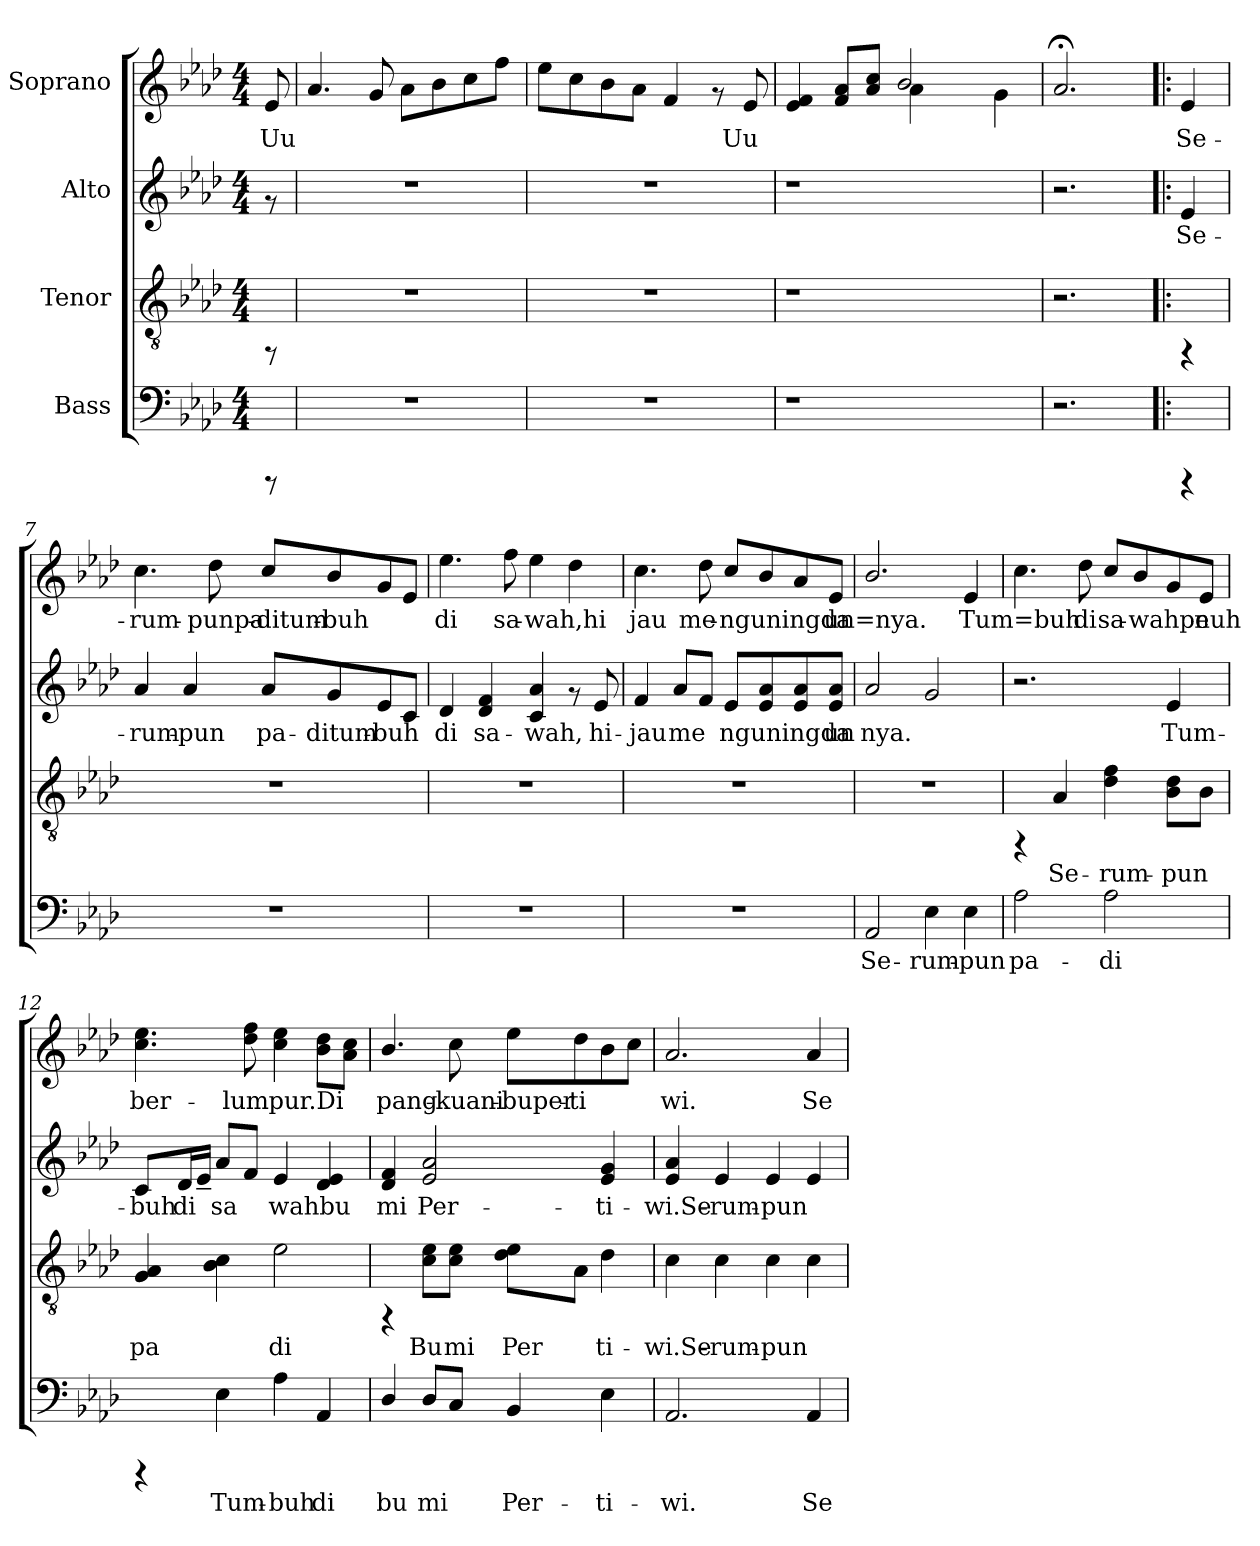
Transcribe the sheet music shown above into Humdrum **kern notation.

**kern	**text	**kern	**text	**kern	**text	**kern	**text
*part4	*part4	*part3	*part3	*part2	*part2	*part1	*part1
*staff4	*staff4	*staff3	*staff3	*staff2	*staff2	*staff1	*staff1
*I"Bass	*	*I"Tenor	*	*I"Alto	*	*I"Soprano	*
!!LO:PB:g=z
*stria5	*	*stria5	*	*stria5	*	*stria5	*
*clefF4	*	*clefGv2	*	*clefG2	*	*clefG2	*
*k[b-e-a-d-]	*	*k[b-e-a-d-]	*	*k[b-e-a-d-]	*	*k[b-e-a-d-]	*
*A-:	*	*A-:	*	*A-:	*	*A-:	*
*M4/4	*	*M4/4	*	*M4/4	*	*M4/4	*
=1	=1	=1	=1	=1	=1	=1	=1
!	!	!	!	!	!	!	!LO:LY:b
8rCCC	.	8rFF	.	8rf	.	8e-/	Uu
=2	=2	=2	=2	=2	=2	=2	=2
!	!	!	!	!	!	!	!LO:LY:b
1r	.	1r	.	1r	.	4.a-/	.
!	!	!	!	!	!	!	!LO:LY:b
.	.	.	.	.	.	8g/	.
!	!	!	!	!	!	!	!LO:LY:b
.	.	.	.	.	.	8a-\L	.
!	!	!	!	!	!	!	!LO:LY:b
.	.	.	.	.	.	8b-\	.
!	!	!	!	!	!	!	!LO:LY:b
.	.	.	.	.	.	8cc\	.
!	!	!	!	!	!	!	!LO:LY:b
.	.	.	.	.	.	8ff\J	.
=3	=3	=3	=3	=3	=3	=3	=3
!	!	!	!	!	!	!	!LO:LY:b
1r	.	1r	.	1r	.	8ee-\L	.
!	!	!	!	!	!	!	!LO:LY:b
.	.	.	.	.	.	8cc\	.
!	!	!	!	!	!	!	!LO:LY:b
.	.	.	.	.	.	8b-\	.
!	!	!	!	!	!	!	!LO:LY:b
.	.	.	.	.	.	8a-\J	.
!	!	!	!	!	!	!	!LO:LY:b
.	.	.	.	.	.	4f/	.
.	.	.	.	.	.	8rf	.
!	!	!	!	!	!	!	!LO:LY:b
.	.	.	.	.	.	8e-/	Uu
=4	=4	=4	=4	=4	=4	=4	=4
!	!	!	!	!	!	!	!LO:LY:b
*	*	*	*	*	*	*^	*
1r	.	1r	.	1r	.	4e-/ 4f/	2ryy	.
!	!	!	!	!	!	!	!	!LO:LY:b
.	.	.	.	.	.	8a-/ 8f/L	.	.
!	!	!	!	!	!	!	!	!LO:LY:b
.	.	.	.	.	.	8cc/ 8a-/J	.	.
!	!	!	!	!	!	!	!	!LO:LY:b
.	.	.	.	.	.	2b-/	4a-\	.
.	.	.	.	.	.	.	2ryy	.
!	!	!	!	!	!	!	!	!LO:LY:b
4ryy	.	4ryy	.	4ryy	.	4g\	.	.
*	*	*	*	*	*	*v	*v	*
=5	=5	=5	=5	=5	=5	=5	=5
!	!	!	!	!	!	!	!LO:LY:b
2.r	.	2.r	.	2.r	.	2.a-;</	.
=6!|:	=6!|:	=6!|:	=6!|:	=6!|:	=6!|:	=6!|:	=6!|:
!	!	!	!	!	!LO:LY:b:cj	!	!LO:LY:b
4rCCC	.	4rFF	.	4e-/	Se-	4e-/	Se-
=7	=7	=7	=7	=7	=7	=7	=7
!	!	!	!	!	!LO:LY:b:cj	!	!LO:LY:b
1r	.	1r	.	4a-/	-rum-	4.cc\	-rum-
!	!	!	!	!	!LO:LY:b:cj	!	!
.	.	.	.	4a-/	-pun	.	.
!	!	!	!	!	!	!	!LO:LY:b
.	.	.	.	.	.	8dd-\	-punpa-
!	!	!	!	!	!LO:LY:b:cj	!	!LO:LY:b
.	.	.	.	8a-/L	pa-	8cc/L	-ditum-
!	!	!	!	!	!LO:LY:b:cj	!	!LO:LY:b
.	.	.	.	8g/	-ditum-	8b-/	-buh
!	!	!	!	!	!LO:LY:b:cj	!	!LO:LY:b
.	.	.	.	8e-/	-buh	8g/	.
!	!	!	!	!	!LO:LY:b:cj	!	!LO:LY:b
.	.	.	.	8c/J	.	8e-/J	.
=8	=8	=8	=8	=8	=8	=8	=8
!	!	!	!	!	!LO:LY:b:cj	!	!LO:LY:b
1r	.	1r	.	4d-/	di	4.ee-\	di
!	!	!	!	!	!LO:LY:b:cj	!	!
.	.	.	.	4f/ 4d-/	sa-	.	.
!	!	!	!	!	!	!	!LO:LY:b
.	.	.	.	.	.	8ff\	sa-
!	!	!	!	!	!LO:LY:b:cj	!	!LO:LY:b
.	.	.	.	4a-/ 4c/	-wah,	4ee-\	-wah,hi-
!	!	!	!	!	!	!	!LO:LY:b
.	.	.	.	8rf	.	4dd-\	--
!	!	!	!	!	!LO:LY:b:cj	!	!
.	.	.	.	8e-/	hi-	.	.
!!LO:LB:g=z
=9	=9	=9	=9	=9	=9	=9	=9
!	!	!	!	!	!LO:LY:b:cj	!	!LO:LY:b
1r	.	1r	.	4f/	-jau	4.cc\	-jau
!	!	!	!	!	!LO:LY:b:cj	!	!
.	.	.	.	8a-/L	me-	.	.
!	!	!	!	!	!LO:LY:b:cj	!	!LO:LY:b
.	.	.	.	8f/J	--	8dd-\	me-
!	!	!	!	!	!LO:LY:b:cj	!	!LO:LY:b
.	.	.	.	8e-/L	-nguningda	8cc/L	-nguningda
!	!	!	!	!	!LO:LY:b:cj	!	!LO:LY:b
.	.	.	.	8a-/ 8e-/	.	8b-/	.
!	!	!	!	!	!LO:LY:b:cj	!	!LO:LY:b
.	.	.	.	8a-/ 8e-/	.	8a-/	.
!	!	!	!	!	!LO:LY:b:cj	!	!LO:LY:b
.	.	.	.	8a-/ 8e-/J	un	8e-/J	un=nya.
=10	=10	=10	=10	=10	=10	=10	=10
!	!LO:LY:b:cj	!	!	!	!LO:LY:b:cj	!	!LO:LY:b
2AA-/	Se-	1r	.	2a-/	nya.	2.b-/	.
!	!LO:LY:b:cj	!	!	!	!LO:LY:b:cj	!	!
4E-\	-rum-	.	.	2g/	.	.	.
!	!LO:LY:b:cj	!	!	!	!	!	!LO:LY:b
4E-\	-pun	.	.	.	.	4e-/	Tum=buh
=11	=11	=11	=11	=11	=11	=11	=11
!	!LO:LY:b:cj	!	!	!	!	!	!LO:LY:b
2A-\	pa-	4rFF	.	2.r	.	4.cc\	.
!	!	!	!LO:LY:b	!	!	!	!
.	.	4A-/	Se-	.	.	.	.
!	!	!	!	!	!	!	!LO:LY:b
.	.	.	.	.	.	8dd-\	di
!	!LO:LY:b:cj	!	!LO:LY:b	!	!	!	!LO:LY:b
2A-\	-di	4f\ 4d-\	-rum-	.	.	8cc/L	sa-
!	!	!	!	!	!	!	!LO:LY:b
.	.	.	.	.	.	8b-/	-wahpe
!	!	!	!LO:LY:b	!	!LO:LY:b:cj	!	!LO:LY:b
.	.	8d-\ 8B-\L	-pun	4e-/	Tum-	8g/	.
!	!	!	!LO:LY:b	!	!	!	!LO:LY:b
.	.	8B-\J	.	.	.	8e-/J	nuh
=12	=12	=12	=12	=12	=12	=12	=12
!	!	!	!LO:LY:b	!	!LO:LY:b:cj	!	!LO:LY:b
4rCCC	.	4G/ 4A-/	pa-	8c/L	-buh	4.ee-\ 4.cc\	ber-
!	!	!	!	!	!LO:LY:b:cj	!	!
.	.	.	.	16d-/	di	.	.
!	!	!	!	!	!LO:LY:b:cj	!	!
.	.	.	.	16e-~</J	.	.	.
!	!LO:LY:b:cj	!	!LO:LY:b	!	!LO:LY:b:cj	!	!
4E-\	Tum-	4B-\ 4c\	--	8a-/L	sa-	.	.
!	!	!	!	!	!LO:LY:b:cj	!	!LO:LY:b
.	.	.	.	8f/J	--	8ff\ 8dd-\	-lum
!	!LO:LY:b:cj	!	!LO:LY:b	!	!LO:LY:b:cj	!	!LO:LY:b
4A-\	-buh	2e-\	-di	4e-/	-wahbu-	4ee-\ 4cc\	pur.Di
!	!LO:LY:b:cj	!	!	!	!LO:LY:b:cj	!	!LO:LY:b
4AA-/	di	.	.	4d-/ 4e-/	--	8dd-\ 8b-\L	.
!	!	!	!	!	!	!	!LO:LY:b
.	.	.	.	.	.	8cc\ 8a-\J	.
=13	=13	=13	=13	=13	=13	=13	=13
!	!LO:LY:b:cj	!	!	!	!LO:LY:b:cj	!	!LO:LY:b
4D-/	bu	4rFF	.	4f/ 4d-/	-mi	4.b-/	pang-
!	!LO:LY:b:cj	!	!LO:LY:b	!	!LO:LY:b:cj	!	!
8D-/L	mi	8e-\ 8c\L	Bu	2a-/ 2e-/	Per-	.	.
!	!LO:LY:b:cj	!	!LO:LY:b	!	!	!	!LO:LY:b
8C/J	.	8e-\ 8c\J	mi	.	.	8cc\	-kuani-
!	!LO:LY:b:cj	!	!LO:LY:b	!	!	!	!LO:LY:b
4BB-/	Per-	8d-\ 8e-\L	Per-	.	.	8ee-\L	-buper-
!	!	!	!LO:LY:b	!	!	!	!LO:LY:b
.	.	8A-\J	--	.	.	8dd-\	-ti-
!	!LO:LY:b:cj	!	!LO:LY:b	!	!LO:LY:b:cj	!	!LO:LY:b
4E-\	-ti-	4d-\	-ti-	4g/ 4e-/	-ti-	8b-\	--
!	!	!	!	!	!	!	!LO:LY:b
.	.	.	.	.	.	8cc\J	--
=14	=14	=14	=14	=14	=14	=14	=14
!	!LO:LY:b:cj	!	!LO:LY:b	!	!LO:LY:b:cj	!	!LO:LY:b
2.AA-/	-wi.	4c\	-wi.Se-	4a-/ 4e-/	-wi.Se-	2.a-/	-wi.
!	!	!	!LO:LY:b	!	!LO:LY:b:cj	!	!
.	.	4c\	-rum-	4e-/	-rum-	.	.
!	!	!	!LO:LY:b	!	!LO:LY:b:cj	!	!
.	.	4c\	-pun	4e-/	-pun	.	.
!	!LO:LY:b:cj	!	!LO:LY:b	!	!LO:LY:b:cj	!	!LO:LY:b
4AA-/	Se-	4c\	.	4e-/	.	4a-/	Se-
=	=	=	=	=	=	=	=
*-	*-	*-	*-	*-	*-	*-	*-
